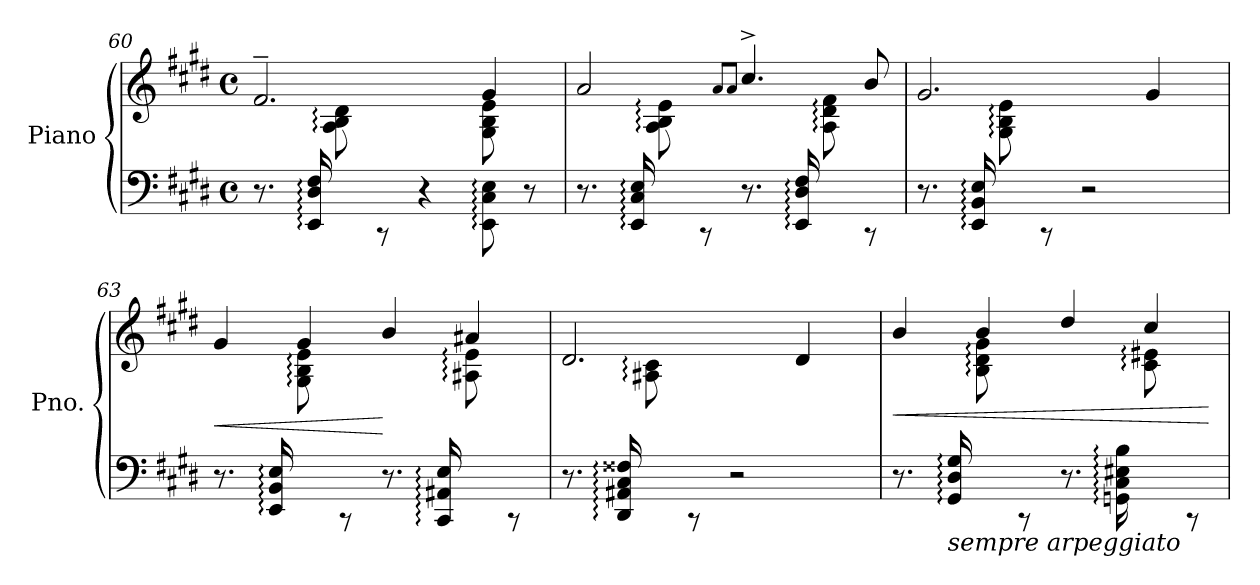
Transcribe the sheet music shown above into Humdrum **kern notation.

**kern	**kern	**dynam
*part1	*part1	*part1
*staff2	*staff1	*staff1/2
*I"Piano	*	*
*I'Pno.	*	*
*clefF4	*clefG2	*
*k[f#c#g#d#]	*k[f#c#g#d#]	*
*M4/4	*M4/4	*
*met(c)	*met(c)	*
=60	=60	=60
*	*^	*
*	*	*^	*
8.r	2.f#~/	2.ryy	4ryy	.
16EE/: 16D#/: 16F#/:	.	.	.	.
8ryy	.	.	8A\: 8B\: 8d#\:	.
8rCC	.	.	2ryy	.
4r	.	.	.	.
8EE\: 8C#\: 8E\:	4g#/	8G#\: 8B\: 8e\:	.	.
8r	.	8ryy	8ryy	.
*	*	*v	*v	*
=61	=61	=61	=61
8.r	2a/	4ryy	.
16EE/: 16C#/: 16E/:	.	.	.
8ryy	.	8A\: 8B\: 8e\:	.
8rCC	.	4.ryy	.
.	8qa/L	.	.
.	8qa/J	.	.
8.r	4.cc#^/	.	.
16EE/: 16D#/: 16F#/:	.	.	.
8ryy	.	8A\: 8d#\: 8f#\:	.
8rCC	8b/	8ryy	.
=62	=62	=62	=62
8.r	2.g#/	4ryy	.
16EE/: 16BB/: 16E/:	.	.	.
8ryy	.	8G#\: 8B\: 8e\:	.
8rCC	.	2ryy	.
2r	.	.	.
.	4g#/	.	.
.	.	8ryy	.
!!LO:LB:g=z	!!
=63	=63	=63	=63
!	!	!	!LO:HP:b
8.r	4g#/	4ryy	<
16EE/: 16BB/: 16E/:	.	.	.
8ryy	4g#/	8G#\: 8B\: 8e\:	.
8rCC	.	4.ryy	.
8.r	4b/	.	[
16CC#/: 16AA#X/: 16E/:	.	.	.
8ryy	4a#X/	8A#X\: 8e\:	.
8rCC	.	8ryy	.
!!LO:LB:g=z	!!
=64	=64	=64	=64
8.r	2.d#/	4ryy	.
16DD#/: 16AA#X/: 16C#/: 16F##X/:	.	.	.
8ryy	.	8A#X\: 8c#\:	.
8rCC	.	2ryy	.
2r	.	.	.
.	4d#/	.	.
.	.	8ryy	.
=65	=65	=65	=65
!	!	!	!LO:HP:b
8.r	4b/	4ryy	<
!LO:TX:b:i:t=sempre arpeggiato	!	!	!
16GG#/: 16D#/: 16G#/:	.	.	.
8ryy	4b/	8B\: 8d#\: 8g#\:	.
8rCC	.	4.ryy	.
8.r	4dd#/	.	.
16GGn\: 16C#\: 16E#X\: 16B\:	.	.	.
8ryy	4cc#/	8c#\: 8e#X\:	.
8rCC	.	8ryy	.
*	*v	*v	*
.	.	[
=	=	=
*-	*-	*-
